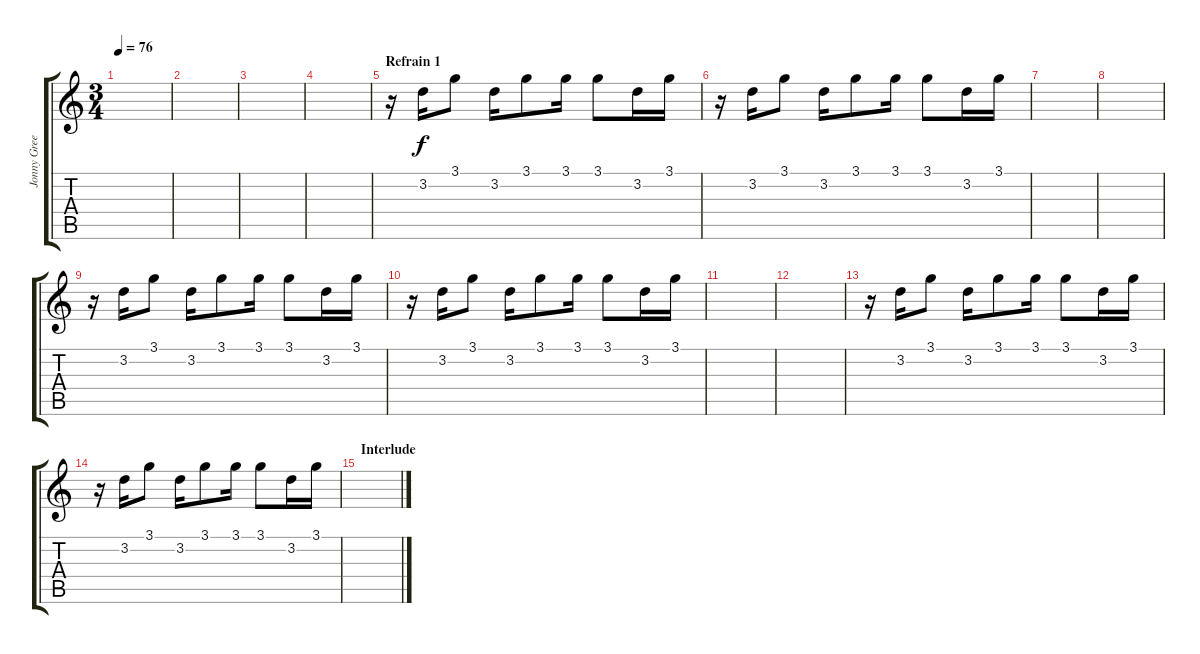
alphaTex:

\track ("Jonny Greenwod (left)" "Jonny Gree") {instrument distortionguitar}
\staff {score tabs}
\tuning (E4 B3 G3 D3 A2 E2) {hide}
\ts (3 4)
\tempo 76
\clef g2
\ks c
|
|
|
|
\section ("" "Refrain 1")
r.16 3.2.16 3.1.8 3.2.16 3.1.8 3.1.16 3.1.8 3.2.16 3.1.16 |
r.16 3.2.16 3.1.8 3.2.16 3.1.8 3.1.16 3.1.8 3.2.16 3.1.16 |
|
|
r.16 3.2.16 3.1.8 3.2.16 3.1.8 3.1.16 3.1.8 3.2.16 3.1.16 |
r.16 3.2.16 3.1.8 3.2.16 3.1.8 3.1.16 3.1.8 3.2.16 3.1.16 |
|
|
r.16 3.2.16 3.1.8 3.2.16 3.1.8 3.1.16 3.1.8 3.2.16 3.1.16 |
r.16 3.2.16 3.1.8 3.2.16 3.1.8 3.1.16 3.1.8 3.2.16 3.1.16 |
\section ("" "Interlude")
